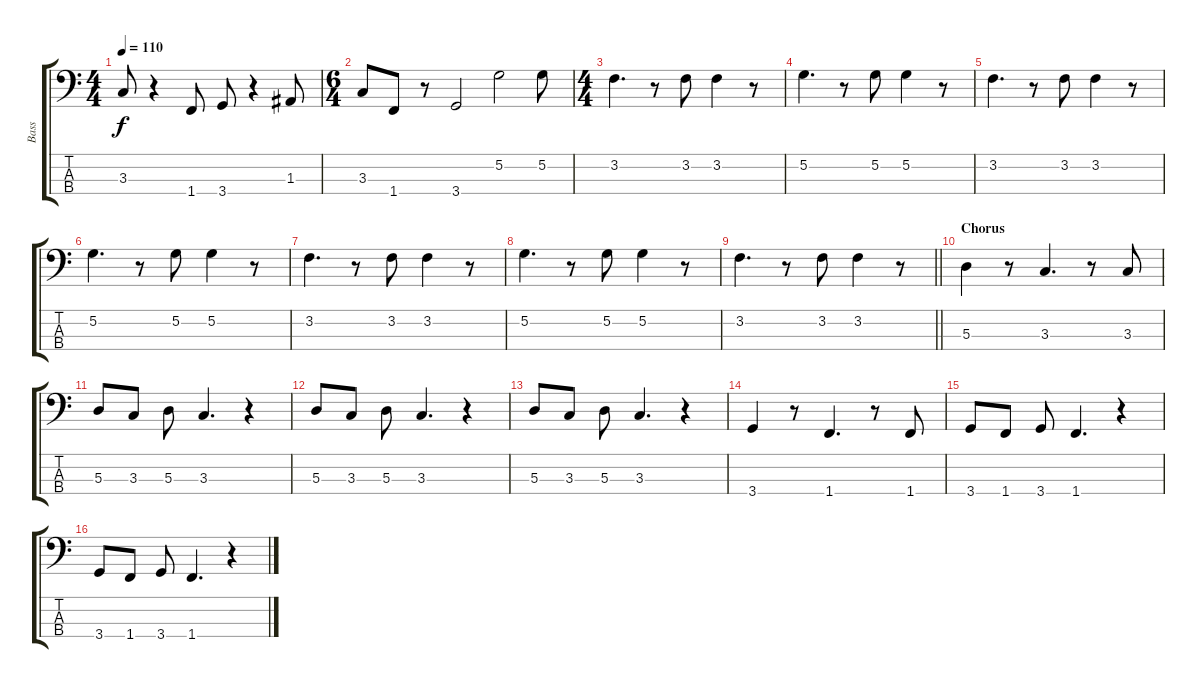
\track ("Bass" "Bass") {instrument electricbassfinger}
\staff {score tabs}
\tuning (G2 D2 A1 E1) {hide}
\ts (4 4)
\tempo 110
\clef f4
\ks c
3.3.8{dy f} r.4 1.4.8 3.4.8 r.4 1.3.8 |
\ts (6 4)
3.3.8 1.4.8 r.8 3.4.2 5.2.2 5.2.8 |
\ts (4 4)
3.2.4{d} r.8 3.2.8 3.2.4 r.8 |
5.2.4{d} r.8 5.2.8 5.2.4 r.8 |
3.2.4{d} r.8 3.2.8 3.2.4 r.8 |
5.2.4{d} r.8 5.2.8 5.2.4 r.8 |
3.2.4{d} r.8 3.2.8 3.2.4 r.8 |
5.2.4{d} r.8 5.2.8 5.2.4 r.8 |
\barLineRight lightlight
3.2.4{d} r.8 3.2.8 3.2.4 r.8 |
\section ("" "Chorus")
5.3.4 r.8 3.3.4{d} r.8 3.3.8 |
5.3.8 3.3.8 5.3.8 3.3.4{d} r.4 |
5.3.8 3.3.8 5.3.8 3.3.4{d} r.4 |
5.3.8 3.3.8 5.3.8 3.3.4{d} r.4 |
3.4.4 r.8 1.4.4{d} r.8 1.4.8 |
3.4.8 1.4.8 3.4.8 1.4.4{d} r.4 |
3.4.8 1.4.8 3.4.8 1.4.4{d} r.4
